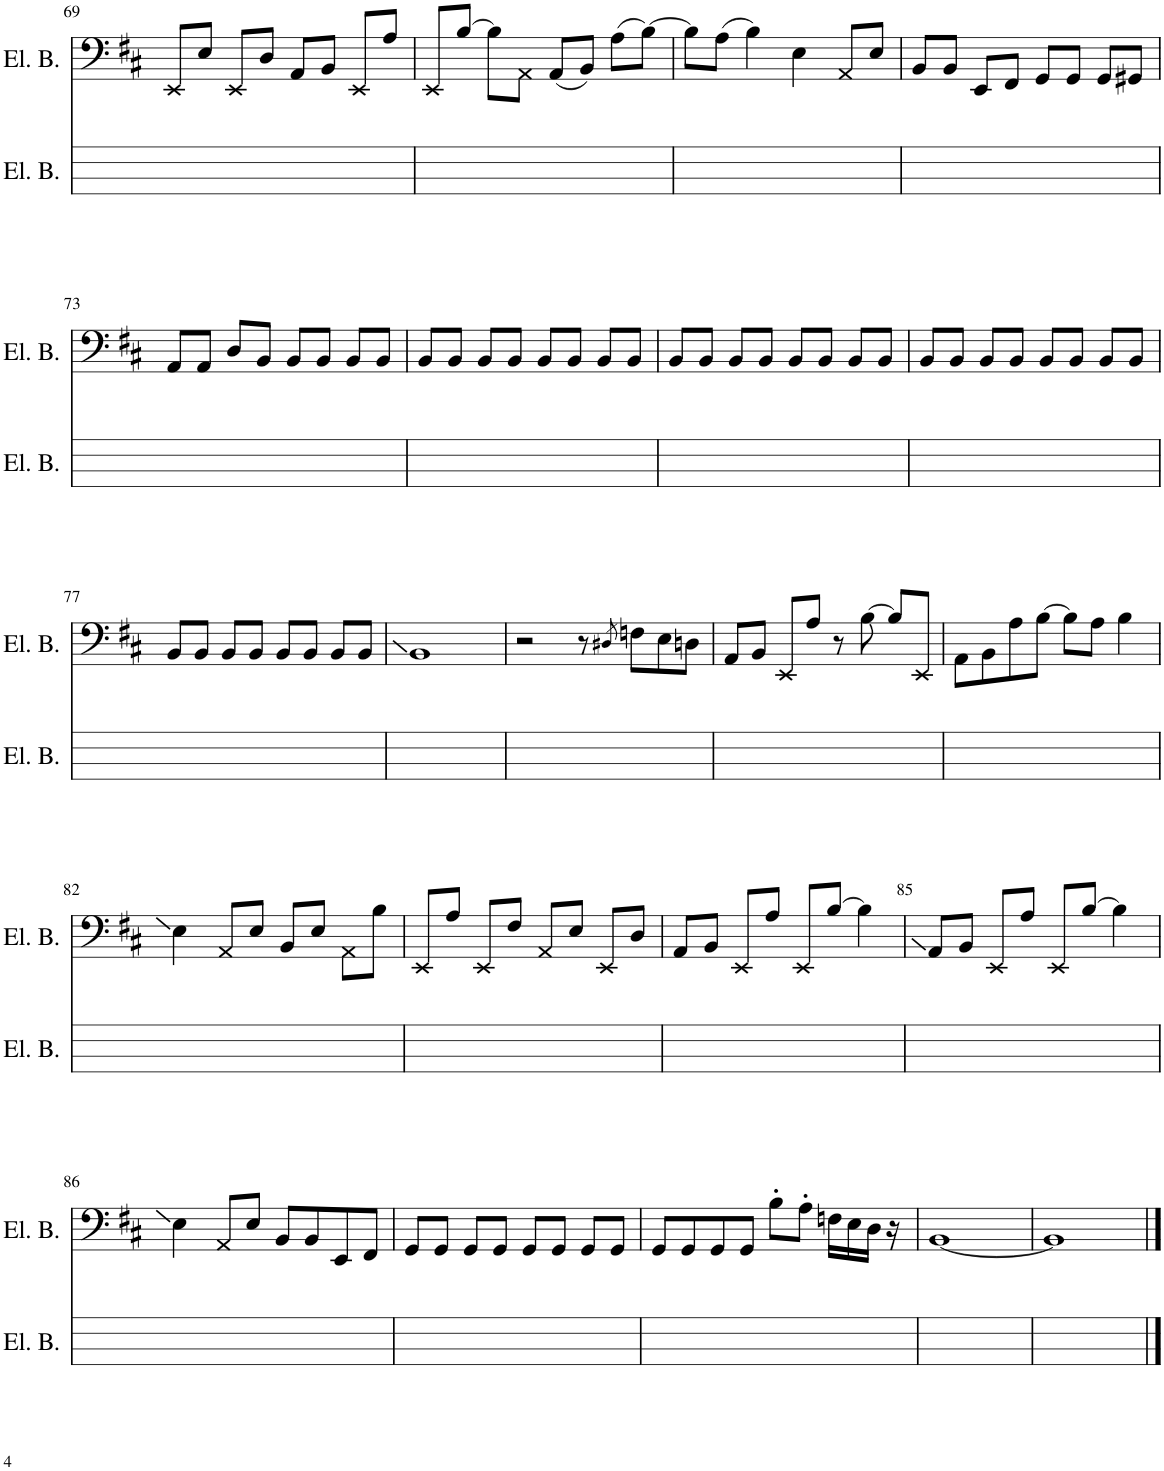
**kern	**kern
*part2	*part1
*staff2	*staff1
*I"Electric Bass	*I"Electric Bass
*I'El. B.	*I'El. B.
!!LO:PB:g=z
*	*clefF4
*Trd7c12	*Trd7c12
*k[f#c#]	*k[f#c#]
*M4/4	*M4/4
=69	=69
1r	8EE/L
.	8E/J
.	8EE/L
.	8D/J
.	8AA/L
.	8BB/J
.	8EE/L
.	8A/J
=70	=70
1r	8EE/L
.	[8B/J
.	8B\L]
.	8AA\J
.	(8AA/L
.	8BB/J)
.	(8A\L
.	[8B\J)
=71	=71
1r	8B\L]
.	(8A\J
.	4B\)
.	4E\
.	8AA/L
.	8E/J
=72	=72
1r	8BB/L
.	8BB/J
.	8EE/L
.	8FF#/J
.	8GG/L
.	8GG/J
.	8GG/L
.	8GG#X/J
!!LO:LB:g=z
=73	=73
1r	8AA/L
.	8AA/J
.	8D/L
.	8BB/J
.	8BB/L
.	8BB/J
.	8BB/L
.	8BB/J
=74	=74
1r	8BB/L
.	8BB/J
.	8BB/L
.	8BB/J
.	8BB/L
.	8BB/J
.	8BB/L
.	8BB/J
=75	=75
1r	8BB/L
.	8BB/J
.	8BB/L
.	8BB/J
.	8BB/L
.	8BB/J
.	8BB/L
.	8BB/J
=76	=76
1r	8BB/L
.	8BB/J
.	8BB/L
.	8BB/J
.	8BB/L
.	8BB/J
.	8BB/L
.	8BB/J
!!LO:LB:g=z
=77	=77
1r	8BB/L
.	8BB/J
.	8BB/L
.	8BB/J
.	8BB/L
.	8BB/J
.	8BB/L
.	8BB/J
=78	=78
1r	1BB
=79	=79
1r	2r
.	8r
.	8qD#X/
.	8Fn\L
.	8E\
.	8Dn\J
=80	=80
1r	8AA/L
.	8BB/J
.	8EE/L
.	8A/J
.	8r
.	[8B\
.	8B/L]
.	8EE/J
=81	=81
1r	8AA\L
.	8BB\
.	8A\
.	[8B\J
.	8B\L]
.	8A\J
.	4B\
!!LO:LB:g=z
=82	=82
1r	4E\
.	8AA/L
.	8E/J
.	8BB/L
.	8E/J
.	8AA\L
.	8B\J
=83	=83
1r	8EE/L
.	8A/J
.	8EE/L
.	8F#/J
.	8AA/L
.	8E/J
.	8EE/L
.	8D/J
=84	=84
1r	8AA/L
.	8BB/J
.	8EE/L
.	8A/J
.	8EE/L
.	[8B/J
.	4B\]
=85	=85
1r	8AA/L
.	8BB/J
.	8EE/L
.	8A/J
.	8EE/L
.	[8B/J
.	4B\]
!!LO:LB:g=z
=86	=86
1r	4E\
.	8AA/L
.	8E/J
.	8BB/L
.	8BB/
.	8EE/
.	8FF#/J
=87	=87
1r	8GG/L
.	8GG/J
.	8GG/L
.	8GG/J
.	8GG/L
.	8GG/J
.	8GG/L
.	8GG/J
=88	=88
1r	8GG/L
.	8GG/
.	8GG/
.	8GG/J
.	8B'\L
.	8A'\J
.	16Fn\LL
.	16E\
.	16D\JJ
.	16r
=89	=89
1r	[1BB
=90	=90
1r	1BB]
==	==
*-	*-
